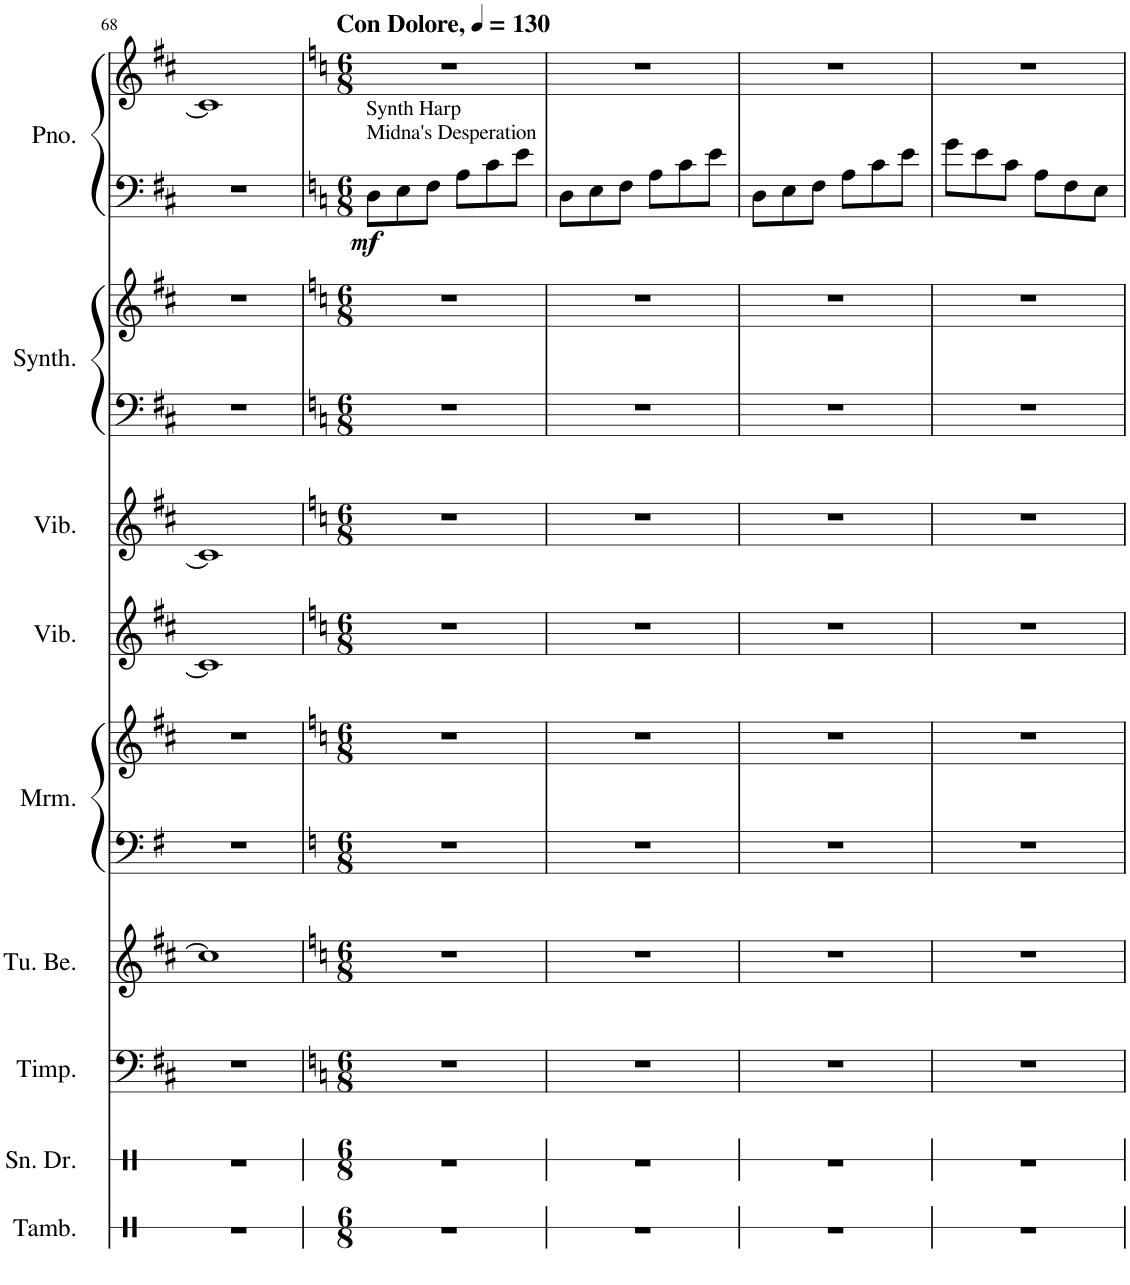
**kern	**kern	**kern	**kern	**kern	**kern	**kern	**kern	**kern	**kern	**kern	**text	**kern	**dynam
*part9	*part8	*part7	*part6	*part5	*part5	*part4	*part3	*part2	*part2	*part1	*part1	*part1	*part1
*staff12	*staff11	*staff10	*staff9	*staff8	*staff7	*staff6	*staff5	*staff4	*staff3	*staff2	*staff2	*staff1	*staff1/2
*I"Tambourine	*I"Snare Drum	*I"Timpani	*I"Tubular Bells	*I"Marimba	*	*I"Vibraphone	*I"Vibraphone	*I"Keyboard Synthesizer	*	*I"Piano	*	*	*
*I'Tamb.	*I'Sn. Dr.	*I'Timp.	*I'Tu. Be.	*I'Mrm.	*	*I'Vib.	*I'Vib.	*I'Synth.	*	*I'Pno.	*	*	*
!!LO:PB:g=z
*clefX	*clefX	*clefF4	*clefG2	*clefF4	*clefG2	*clefG2	*clefG2	*clefF4	*clefG2	*clefF4	*	*clefG2	*
*k[]	*k[]	*k[f#c#]	*k[f#c#]	*k[f#]	*k[f#c#]	*k[f#c#]	*k[f#c#]	*k[f#c#]	*k[f#c#]	*k[f#c#]	*	*k[f#c#]	*
*M4/4	*M4/4	*M4/4	*M4/4	*M4/4	*M4/4	*M4/4	*M4/4	*M4/4	*M4/4	*M4/4	*	*M4/4	*
=68	=68	=68	=68	=68	=68	=68	=68	=68	=68	=68	=68	=68	=68
1r	1r	1r	1cc#]	1r	1r	1c#]	1c#]	1r	1r	1r	.	1c#]	.
=69	=69	=69	=69	=69	=69	=69	=69	=69	=69	=69	=69	=69	=69
*	*	*k[]	*k[]	*k[]	*k[]	*k[]	*k[]	*k[]	*k[]	*k[]	*	*k[]	*
*M6/8	*M6/8	*M6/8	*M6/8	*M6/8	*M6/8	*M6/8	*M6/8	*M6/8	*M6/8	*M6/8	*	*M6/8	*
*	*	*	*	*	*	*	*	*	*	*	*	*MM130	*
!	!	!	!	!	!	!	!	!	!	!	!	!LO:TX:a:B:t=Con Dolore,	!
!	!	!	!	!	!	!	!	!	!	!LO:TX:a:t=Midna's Desperation	!	!	!
!	!	!	!	!	!	!	!	!	!	!LO:TX:a:t=Synth Harp	!	!	!
!	!	!	!	!	!	!	!	!	!	!	!	!	!LO:DY:b=2
2.r	2.r	2.r	2.r	2.r	2.r	2.r	2.r	2.r	2.r	8D\L	.	2.r	mf
.	.	.	.	.	.	.	.	.	.	8E\	.	.	.
.	.	.	.	.	.	.	.	.	.	8F\J	.	.	.
.	.	.	.	.	.	.	.	.	.	8A\L	.	.	.
.	.	.	.	.	.	.	.	.	.	8c\	.	.	.
.	.	.	.	.	.	.	.	.	.	8e\J	.	.	.
=70	=70	=70	=70	=70	=70	=70	=70	=70	=70	=70	=70	=70	=70
2.r	2.r	2.r	2.r	2.r	2.r	2.r	2.r	2.r	2.r	8D\L	.	2.r	.
.	.	.	.	.	.	.	.	.	.	8E\	.	.	.
.	.	.	.	.	.	.	.	.	.	8F\J	.	.	.
.	.	.	.	.	.	.	.	.	.	8A\L	.	.	.
.	.	.	.	.	.	.	.	.	.	8c\	.	.	.
.	.	.	.	.	.	.	.	.	.	8e\J	.	.	.
=71	=71	=71	=71	=71	=71	=71	=71	=71	=71	=71	=71	=71	=71
2.r	2.r	2.r	2.r	2.r	2.r	2.r	2.r	2.r	2.r	8D\L	.	2.r	.
.	.	.	.	.	.	.	.	.	.	8E\	.	.	.
.	.	.	.	.	.	.	.	.	.	8F\J	.	.	.
.	.	.	.	.	.	.	.	.	.	8A\L	.	.	.
.	.	.	.	.	.	.	.	.	.	8c\	.	.	.
.	.	.	.	.	.	.	.	.	.	8e\J	.	.	.
=72	=72	=72	=72	=72	=72	=72	=72	=72	=72	=72	=72	=72	=72
2.r	2.r	2.r	2.r	2.r	2.r	2.r	2.r	2.r	2.r	8g\L	.	2.r	.
.	.	.	.	.	.	.	.	.	.	8e\	.	.	.
.	.	.	.	.	.	.	.	.	.	8c\J	.	.	.
.	.	.	.	.	.	.	.	.	.	8A\L	.	.	.
.	.	.	.	.	.	.	.	.	.	8F\	.	.	.
.	.	.	.	.	.	.	.	.	.	8E\J	.	.	.
=	=	=	=	=	=	=	=	=	=	=	=	=	=
*-	*-	*-	*-	*-	*-	*-	*-	*-	*-	*-	*-	*-	*-
